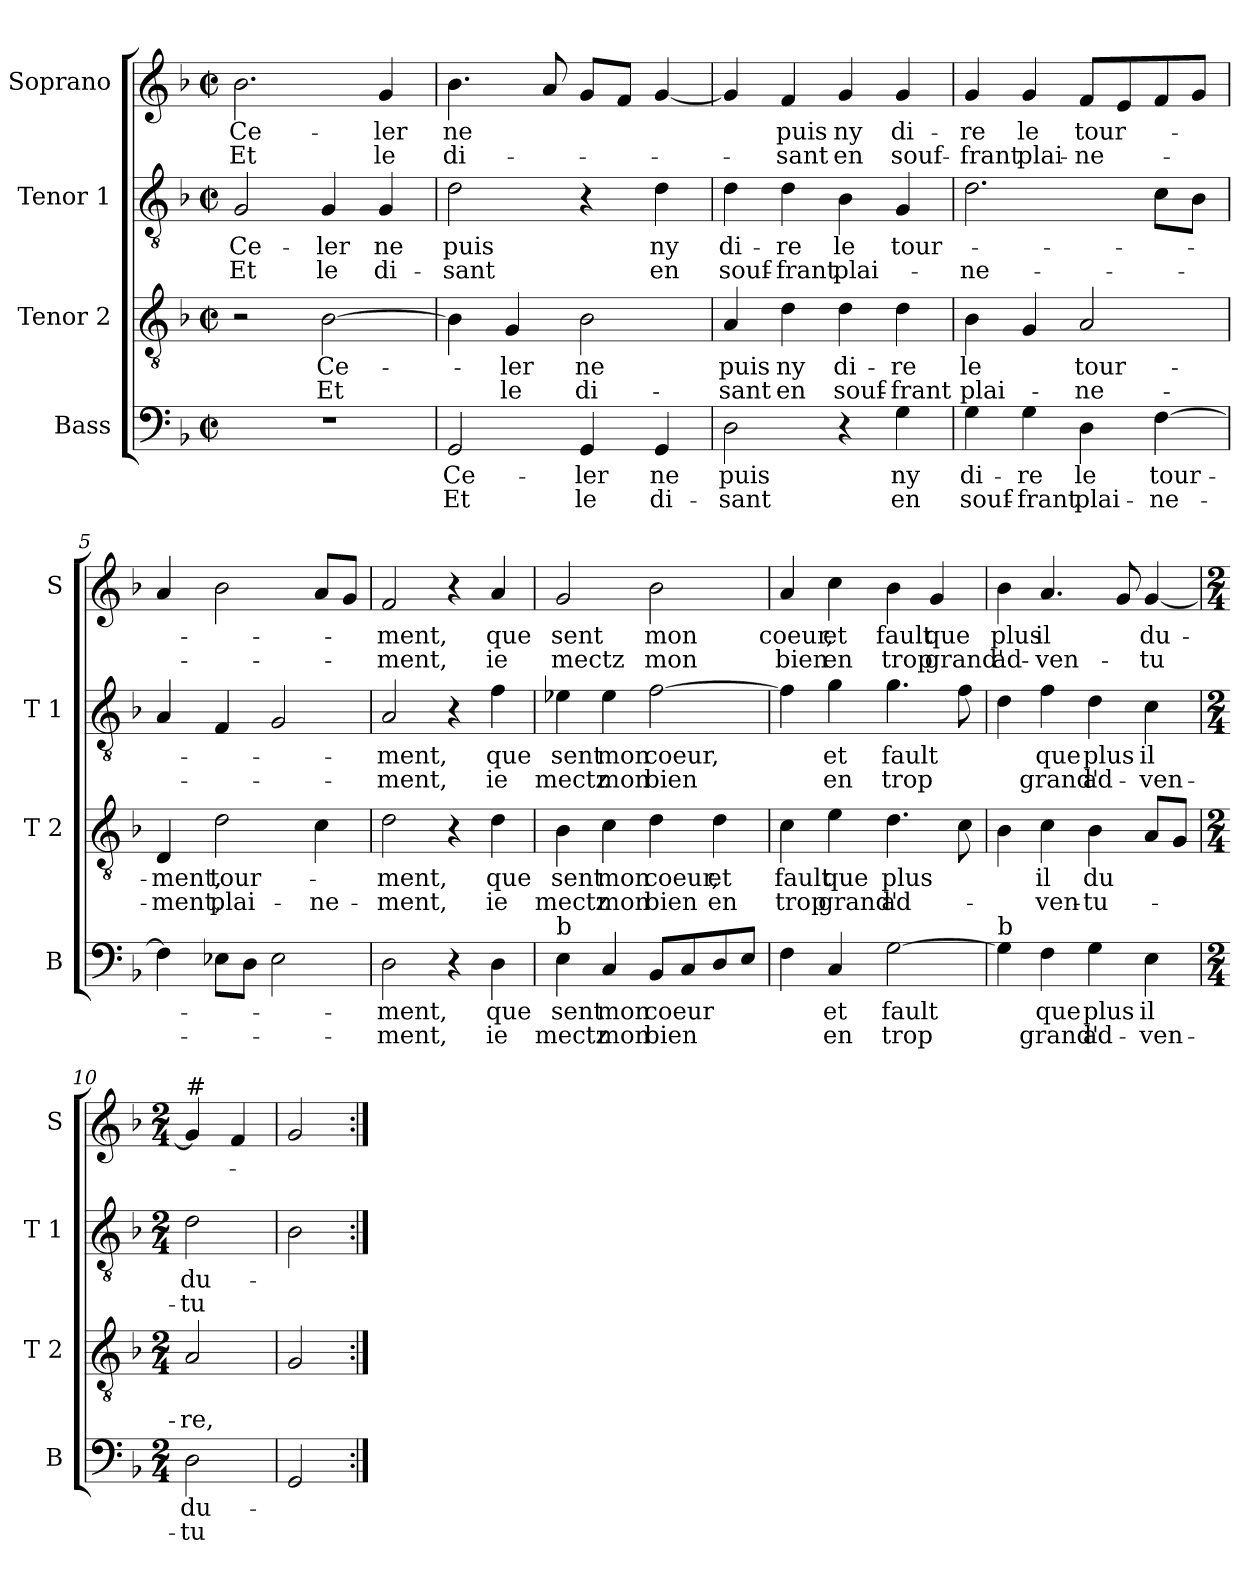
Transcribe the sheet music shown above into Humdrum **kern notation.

**kern	**text	**text	**kern	**text	**text	**kern	**text	**text	**kern	**text	**text
*part4	*part4	*part4	*part3	*part3	*part3	*part2	*part2	*part2	*part1	*part1	*part1
*staff4	*staff4	*staff4	*staff3	*staff3	*staff3	*staff2	*staff2	*staff2	*staff1	*staff1	*staff1
*I"Bass	*	*	*I"Tenor 2	*	*	*I"Tenor 1	*	*	*I"Soprano	*	*
*I'B	*	*	*I'T 2	*	*	*I'T 1	*	*	*I'S	*	*
*clefF4	*	*	*clefGv2	*	*	*clefGv2	*	*	*clefG2	*	*
*k[b-]	*	*	*k[b-]	*	*	*k[b-]	*	*	*k[b-]	*	*
*F:	*	*	*F:	*	*	*F:	*	*	*F:	*	*
*M2/2	*	*	*M2/2	*	*	*M2/2	*	*	*M2/2	*	*
*met(c|)	*	*	*met(c|)	*	*	*met(c|)	*	*	*met(c|)	*	*
=1	=1	=1	=1	=1	=1	=1	=1	=1	=1	=1	=1
!	!	!	!	!	!	!	!LO:LY:b	!LO:LY:b	!	!LO:LY:b	!LO:LY:b
1r	.	.	2r	.	.	2G/	Ce-	Et	2.b-\	Ce-	Et
!	!	!	!	!LO:LY:b	!LO:LY:b	!	!LO:LY:b	!LO:LY:b	!	!	!
.	.	.	[2B-\	Ce-	Et	4G/	-ler	le	.	.	.
!	!	!	!	!	!	!	!LO:LY:b	!LO:LY:b	!	!LO:LY:b	!LO:LY:b
.	.	.	.	.	.	4G/	ne	di-	4g/	-ler	le
=2	=2	=2	=2	=2	=2	=2	=2	=2	=2	=2	=2
!	!LO:LY:b	!LO:LY:b	!	!	!	!	!LO:LY:b	!LO:LY:b	!	!LO:LY:b	!LO:LY:b
2GG/	Ce-	Et	4B-\]	.	.	2d\	puis	-sant	4.b-\	ne	di-
!	!	!	!	!LO:LY:b	!LO:LY:b	!	!	!	!	!	!
.	.	.	4G/	-ler	le	.	.	.	.	.	.
.	.	.	.	.	.	.	.	.	8a/	.	.
!	!LO:LY:b	!LO:LY:b	!	!LO:LY:b	!LO:LY:b	!	!	!	!	!	!
4GG/	-ler	le	2B-\	ne	di-	4r	.	.	8g/L	.	.
.	.	.	.	.	.	.	.	.	8f/J	.	.
!	!LO:LY:b	!LO:LY:b	!	!	!	!	!LO:LY:b	!LO:LY:b	!	!	!
4GG/	ne	di-	.	.	.	4d\	ny	en	[4g/	.	.
=3	=3	=3	=3	=3	=3	=3	=3	=3	=3	=3	=3
!	!LO:LY:b	!LO:LY:b	!	!LO:LY:b	!LO:LY:b	!	!LO:LY:b	!LO:LY:b	!	!	!
2D\	puis	-sant	4A/	puis	-sant	4d\	di-	souf-	4g/]	.	.
!	!	!	!	!LO:LY:b	!LO:LY:b	!	!LO:LY:b	!LO:LY:b	!	!LO:LY:b	!LO:LY:b
.	.	.	4d\	ny	en	4d\	-re	-frant	4f/	puis	-sant
!	!	!	!	!LO:LY:b	!LO:LY:b	!	!LO:LY:b	!LO:LY:b	!	!LO:LY:b	!LO:LY:b
4r	.	.	4d\	di-	souf-	4B-\	le	plai-	4g/	ny	en
!	!LO:LY:b	!LO:LY:b	!	!LO:LY:b	!LO:LY:b	!	!LO:LY:b	!	!	!LO:LY:b	!LO:LY:b
4G\	ny	en	4d\	-re	-frant	4G/	tour-	.	4g/	di-	souf-
=4	=4	=4	=4	=4	=4	=4	=4	=4	=4	=4	=4
!	!LO:LY:b	!LO:LY:b	!	!LO:LY:b	!LO:LY:b	!	!	!LO:LY:b	!	!LO:LY:b	!LO:LY:b
4G\	di-	souf-	4B-\	le	plai-	2.d\	.	-ne-	4g/	-re	-frant
!	!LO:LY:b	!LO:LY:b	!	!	!	!	!	!	!	!LO:LY:b	!LO:LY:b
4G\	-re	-frant	4G/	.	.	.	.	.	4g/	le	plai-
!	!LO:LY:b	!LO:LY:b	!	!LO:LY:b	!LO:LY:b	!	!	!	!	!LO:LY:b	!LO:LY:b
4D\	le	plai-	2A/	tour-	-ne-	.	.	.	8f/L	tour-	-ne-
.	.	.	.	.	.	.	.	.	8e/	.	.
!	!LO:LY:b	!LO:LY:b	!	!	!	!	!	!	!	!	!
[4F\	tour-	-ne-	.	.	.	8c\L	.	.	8f/	.	.
.	.	.	.	.	.	8B-\J	.	.	8g/J	.	.
=5	=5	=5	=5	=5	=5	=5	=5	=5	=5	=5	=5
!	!	!	!	!LO:LY:b	!LO:LY:b	!	!	!	!	!	!
4F\]	.	.	4D/	-ment,	-ment,	4A/	.	.	4a/	.	.
!	!	!	!	!LO:LY:b	!LO:LY:b	!	!	!	!	!	!
8E-X\L	.	.	2d\	tour-	plai-	4F/	.	.	2b-\	.	.
8D\J	.	.	.	.	.	.	.	.	.	.	.
2E-\	.	.	.	.	.	2G/	.	.	.	.	.
!	!	!	!	!	!LO:LY:b	!	!	!	!	!	!
.	.	.	4c\	.	-ne-	.	.	.	8a/L	.	.
.	.	.	.	.	.	.	.	.	8g/J	.	.
!!LO:LB:g=z
=6	=6	=6	=6	=6	=6	=6	=6	=6	=6	=6	=6
!	!LO:LY:b	!LO:LY:b	!	!LO:LY:b	!LO:LY:b	!	!LO:LY:b	!LO:LY:b	!	!LO:LY:b	!LO:LY:b
2D\	-ment,	-ment,	2d\	-ment,	-ment,	2A/	-ment,	-ment,	2f/	-ment,	-ment,
4r	.	.	4r	.	.	4r	.	.	4r	.	.
!	!LO:LY:b	!LO:LY:b	!	!LO:LY:b	!LO:LY:b	!	!LO:LY:b	!LO:LY:b	!	!LO:LY:b	!LO:LY:b
4D\	que	ie	4d\	que	ie	4f\	que	ie	4a/	que	ie
=7	=7	=7	=7	=7	=7	=7	=7	=7	=7	=7	=7
!LO:TX:a:t=b	!	!	!	!	!	!	!	!	!	!	!
!	!LO:LY:b	!LO:LY:b	!	!LO:LY:b	!LO:LY:b	!	!LO:LY:b	!LO:LY:b	!	!LO:LY:b	!LO:LY:b
4E\	sent	mectz	4B-\	sent	mectz	4e-X\	sent	mectz	2g/	sent	mectz
!	!LO:LY:b	!LO:LY:b	!	!LO:LY:b	!LO:LY:b	!	!LO:LY:b	!LO:LY:b	!	!	!
4C/	mon	mon	4c\	mon	mon	4e-\	mon	mon	.	.	.
!	!LO:LY:b	!LO:LY:b	!	!LO:LY:b	!LO:LY:b	!	!LO:LY:b	!LO:LY:b	!	!LO:LY:b	!LO:LY:b
8BB-/L	coeur	bien	4d\	coeur,	bien	[2f\	coeur,	bien	2b-\	mon	mon
8C/	.	.	.	.	.	.	.	.	.	.	.
!	!	!	!	!LO:LY:b	!LO:LY:b	!	!	!	!	!	!
8D/	.	.	4d\	et	en	.	.	.	.	.	.
8E/J	.	.	.	.	.	.	.	.	.	.	.
=8	=8	=8	=8	=8	=8	=8	=8	=8	=8	=8	=8
!	!	!	!	!LO:LY:b	!LO:LY:b	!	!	!	!	!LO:LY:b	!LO:LY:b
4F\	.	.	4c\	fault	trop	4f\]	.	.	4a/	coeur,	bien
!	!LO:LY:b	!LO:LY:b	!	!LO:LY:b	!LO:LY:b	!	!LO:LY:b	!LO:LY:b	!	!LO:LY:b	!LO:LY:b
4C/	et	en	4e\	que	grand'	4g\	et	en	4cc\	et	en
!	!LO:LY:b	!LO:LY:b	!	!LO:LY:b	!LO:LY:b	!	!LO:LY:b	!LO:LY:b	!	!LO:LY:b	!LO:LY:b
[2G\	fault	trop	4.d\	plus	ad-	4.g\	fault	trop	4b-\	fault	trop
!	!	!	!	!	!	!	!	!	!	!LO:LY:b	!LO:LY:b
.	.	.	.	.	.	.	.	.	4g/	que	grand'
.	.	.	8c\	.	.	8f\	.	.	.	.	.
=9	=9	=9	=9	=9	=9	=9	=9	=9	=9	=9	=9
!LO:TX:a:t=b	!	!	!	!	!	!	!	!	!	!	!
!	!	!	!	!	!	!	!	!	!	!LO:LY:b	!LO:LY:b
4G\]	.	.	4B-\	.	.	4d\	.	.	4b-\	plus	ad-
!	!LO:LY:b	!LO:LY:b	!	!LO:LY:b	!LO:LY:b	!	!LO:LY:b	!LO:LY:b	!	!LO:LY:b	!LO:LY:b
4F\	que	grand'	4c\	il	-ven-	4f\	que	grand'	4.a/	il	-ven-
!	!LO:LY:b	!LO:LY:b	!	!LO:LY:b	!LO:LY:b	!	!LO:LY:b	!LO:LY:b	!	!	!
4G\	plus	ad-	4B-\	du	-tu-	4d\	plus	ad-	.	.	.
.	.	.	.	.	.	.	.	.	8g/	.	.
!	!LO:LY:b	!LO:LY:b	!	!	!	!	!LO:LY:b	!LO:LY:b	!	!LO:LY:b	!LO:LY:b
4E\	il	-ven-	8A/L	.	.	4c\	il	-ven-	[4g/	du-	-tu
.	.	.	8G/J	.	.	.	.	.	.	.	.
=10	=10	=10	=10	=10	=10	=10	=10	=10	=10	=10	=10
*M2/4	*	*	*M2/4	*	*	*M2/4	*	*	*M2/4	*	*
!	!	!	!	!	!	!	!	!	!LO:TX:a:t=#	!	!
!	!LO:LY:b	!LO:LY:b	!	!	!LO:LY:b	!	!LO:LY:b	!LO:LY:b	!	!	!
2D\	du-	-tu	2A/	.	-re,	2d\	du-	-tu	4g/]	.	.
.	.	.	.	.	.	.	.	.	4f/	.	.
=11	=11	=11	=11	=11	=11	=11	=11	=11	=11	=11	=11
2GG/	.	.	2G/	.	.	2B-\	.	.	2g/	.	.
=:|!	=:|!	=:|!	=:|!	=:|!	=:|!	=:|!	=:|!	=:|!	=:|!	=:|!	=:|!
*-	*-	*-	*-	*-	*-	*-	*-	*-	*-	*-	*-
